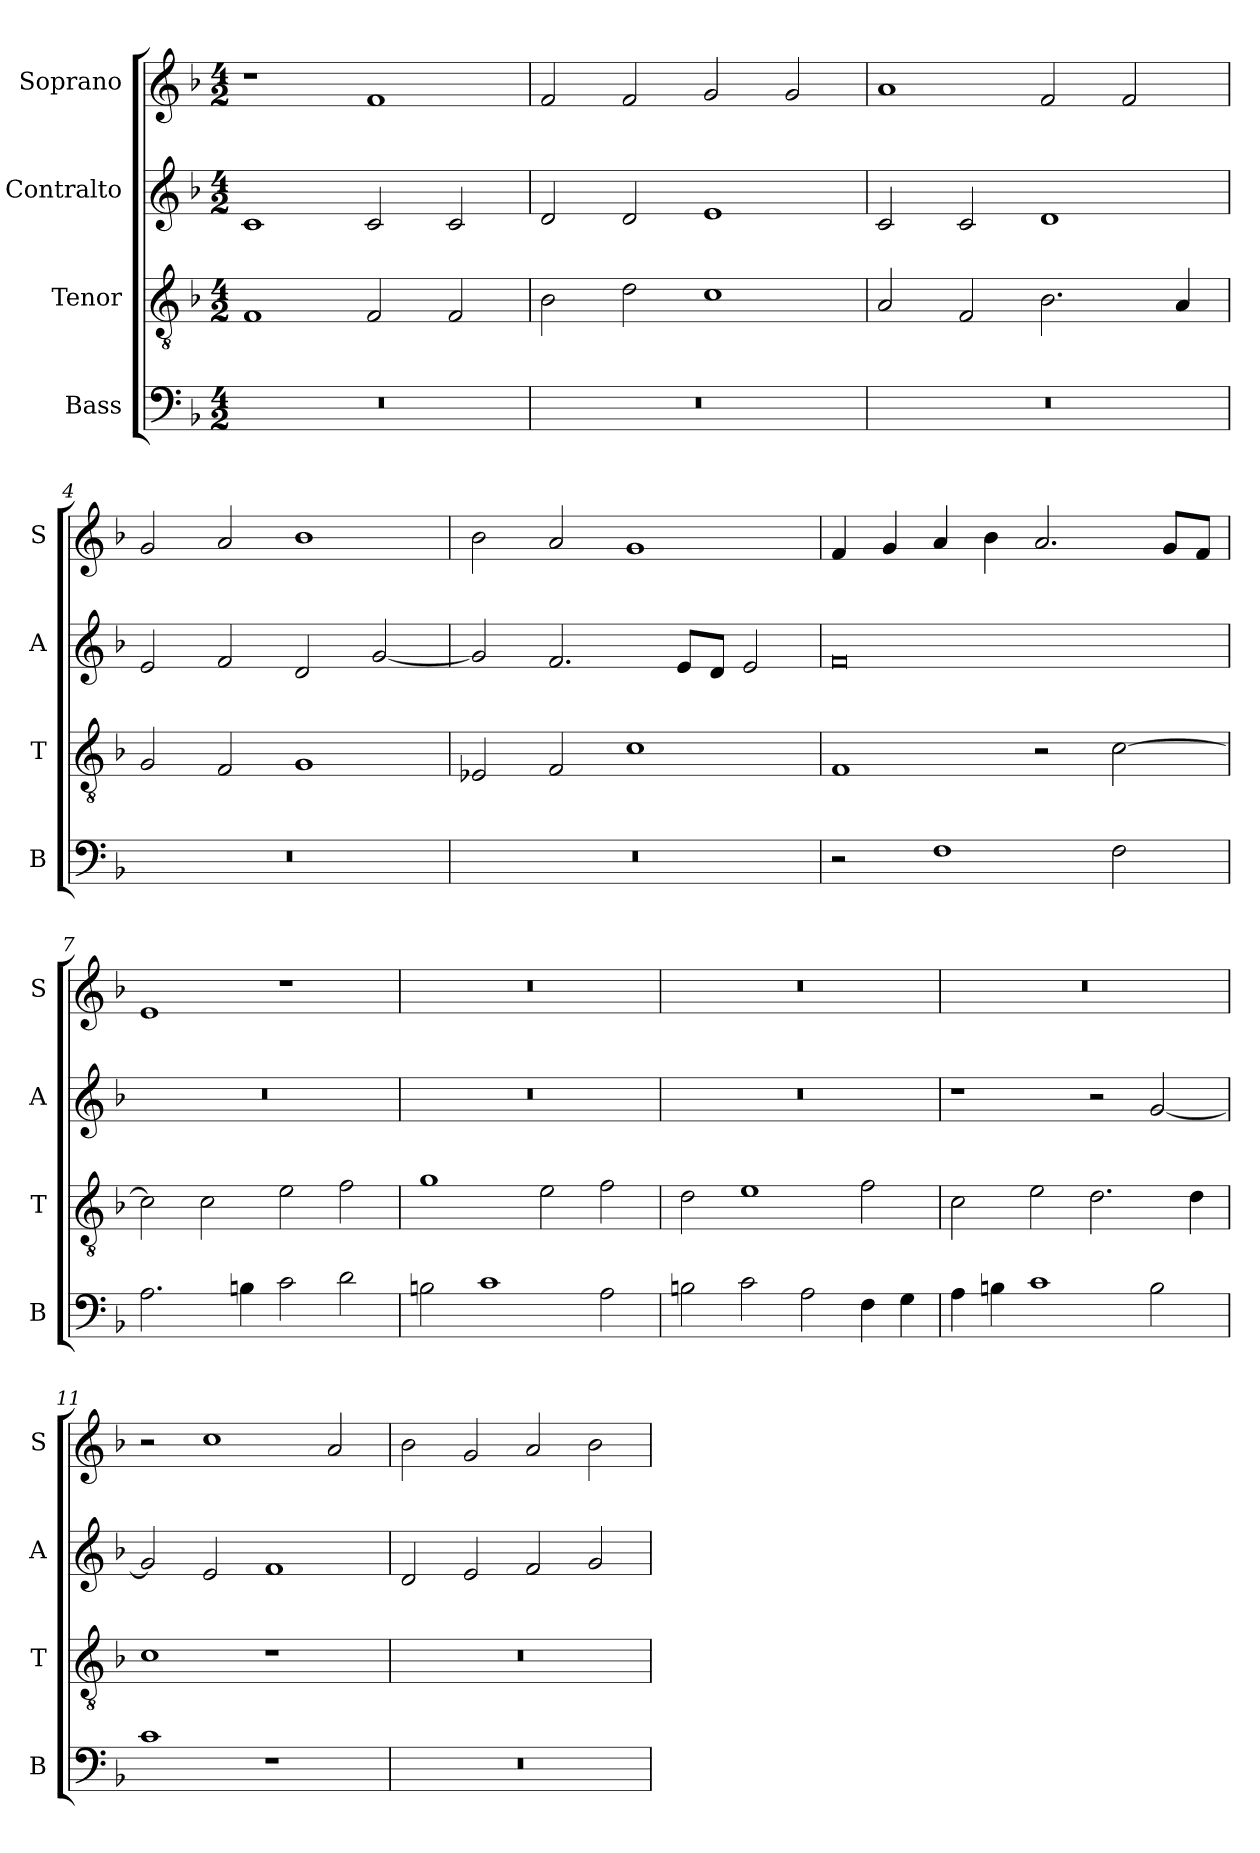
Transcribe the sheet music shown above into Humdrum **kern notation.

**kern	**kern	**kern	**kern
*part4	*part3	*part2	*part1
*staff4	*staff3	*staff2	*staff1
*I"Bass	*I"Tenor	*I"Contralto	*I"Soprano
*I'B	*I'T	*I'A	*I'S
*clefF4	*clefGv2	*clefG2	*clefG2
*k[b-]	*k[b-]	*k[b-]	*k[b-]
*F:ion	*F:ion	*F:ion	*F:ion
*M4/2	*M4/2	*M4/2	*M4/2
=1	=1	=1	=1
0r	1F	1c	1r
.	2F	2c	1f
.	2F	2c	.
=2	=2	=2	=2
0r	2B-	2d	2f
.	2d	2d	2f
.	1c	1e	2g
.	.	.	2g
=3	=3	=3	=3
0r	2A	2c	1a
.	2F	2c	.
.	2.B-	1d	2f
.	.	.	2f
.	4A	.	.
=4	=4	=4	=4
0r	2G	2e	2g
.	2F	2f	2a
.	1G	2d	1b-
.	.	[2g	.
=5	=5	=5	=5
0r	2E-X	2g]	2b-
.	2F	2.f	2a
.	1c	.	1g
.	.	8e/L	.
.	.	8d/J	.
.	.	2e	.
=6	=6	=6	=6
2r	1F	0f	4f
.	.	.	4g
1F	.	.	4a
.	.	.	4b-
.	2r	.	2.a
2F	[2c	.	.
.	.	.	8g/L
.	.	.	8f/J
=7	=7	=7	=7
2.A	2c]	0r	1e
.	2c	.	.
4Bn	.	.	.
2c	2e	.	1r
2d	2f	.	.
=8	=8	=8	=8
2Bn	1g	0r	0r
1c	.	.	.
.	2e	.	.
2A	2f	.	.
=9	=9	=9	=9
2Bn	2d	0r	0r
2c	1e	.	.
2A	.	.	.
4F	2f	.	.
4G	.	.	.
=10	=10	=10	=10
4A	2c	1r	0r
4Bn	.	.	.
1c	2e	.	.
.	2.d	2r	.
2B	.	[2g	.
.	4d	.	.
=11	=11	=11	=11
1c	1c	2g]	2r
.	.	2e	1cc
1r	1r	1f	.
.	.	.	2a
=12	=12	=12	=12
0r	0r	2d	2b-
.	.	2e	2g
.	.	2f	2a
.	.	2g	2b-
=	=	=	=
*-	*-	*-	*-
